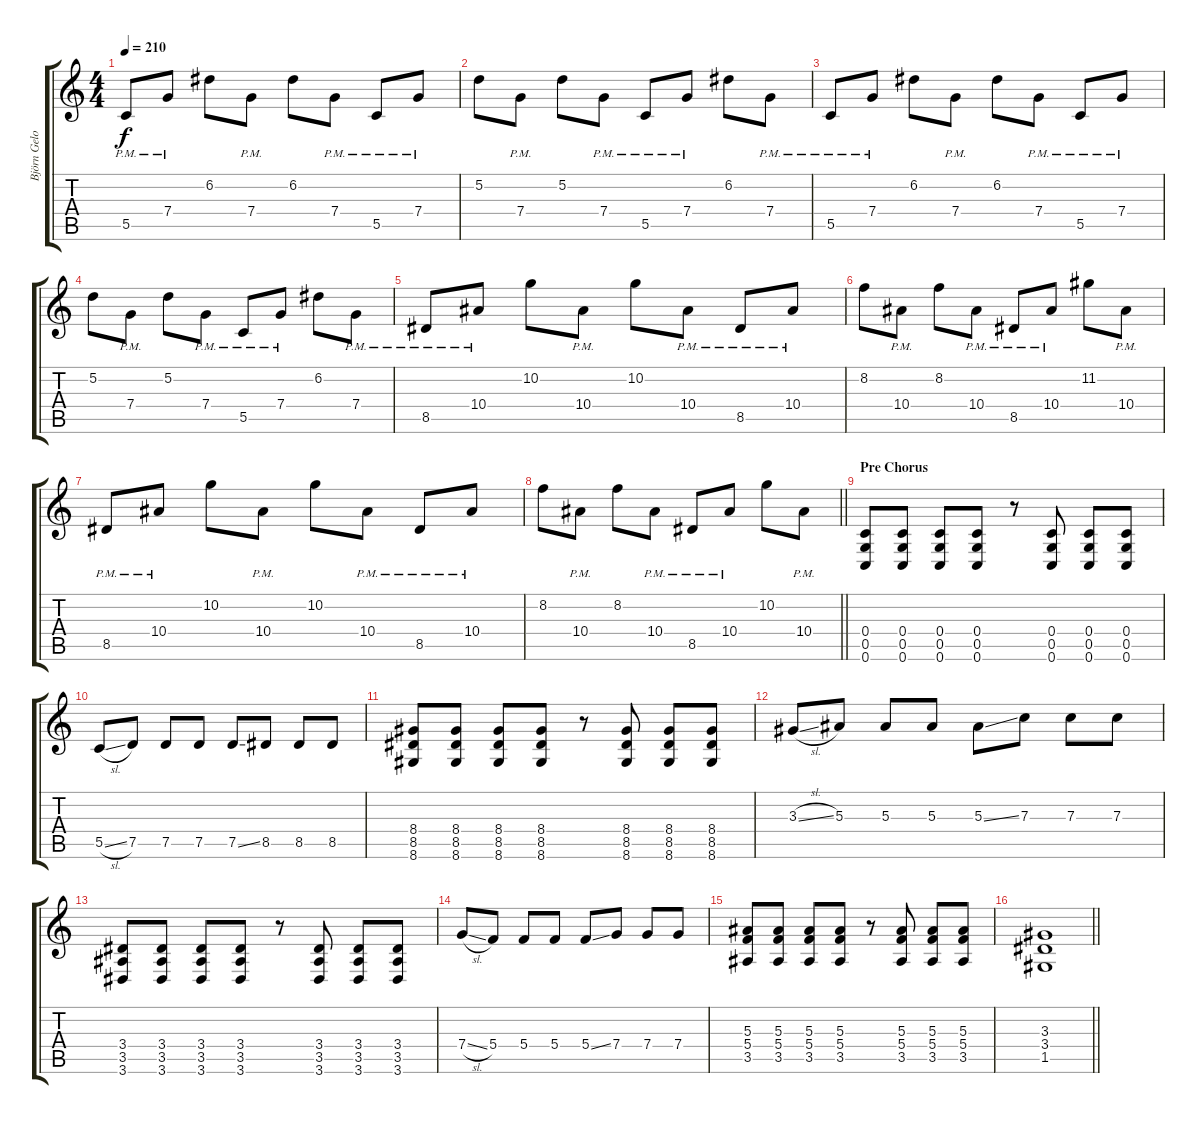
\track ("Björn Gelotte" "Björn Gelo") {instrument distortionguitar}
\staff {score tabs}
\tuning (D4 A3 F3 C3 G2 C2) {hide}
\ts (4 4)
\tempo 210
\clef g2
\ks c
5.5{pm}.8{dy f} 7.4{pm}.8 6.2.8 7.4{pm}.8 6.2.8 7.4{pm}.8 5.5{pm}.8 7.4{pm}.8 |
5.2.8 7.4{pm}.8 5.2.8 7.4{pm}.8 5.5{pm}.8 7.4{pm}.8 6.2.8 7.4{pm}.8 |
5.5{pm}.8 7.4{pm}.8 6.2.8 7.4{pm}.8 6.2.8 7.4{pm}.8 5.5{pm}.8 7.4{pm}.8 |
5.2.8 7.4{pm}.8 5.2.8 7.4{pm}.8 5.5{pm}.8 7.4{pm}.8 6.2.8 7.4{pm}.8 |
8.5{pm}.8 10.4{pm}.8 10.2.8 10.4{pm}.8 10.2.8 10.4{pm}.8 8.5{pm}.8 10.4{pm}.8 |
8.2.8 10.4{pm}.8 8.2.8 10.4{pm}.8 8.5{pm}.8 10.4{pm}.8 11.2.8 10.4{pm}.8 |
8.5{pm}.8 10.4{pm}.8 10.2.8 10.4{pm}.8 10.2.8 10.4{pm}.8 8.5{pm}.8 10.4{pm}.8 |
\barLineRight lightlight
8.2.8 10.4{pm}.8 8.2.8 10.4{pm}.8 8.5{pm}.8 10.4{pm}.8 10.2.8 10.4{pm}.8 |
\section ("" "Pre Chorus")
(0.4 0.5 0.6).8 (0.4 0.5 0.6).8 (0.4 0.5 0.6).8 (0.4 0.5 0.6).8 r.8 (0.4 0.5 0.6).8 (0.4 0.5 0.6).8 (0.4 0.5 0.6).8 |
5.5{sl}.8 7.5.8 7.5.8 7.5.8 7.5{ss}.8 8.5.8 8.5.8 8.5.8 |
(8.4 8.5 8.6).8 (8.4 8.5 8.6).8 (8.4 8.5 8.6).8 (8.4 8.5 8.6).8 r.8 (8.4 8.5 8.6).8 (8.4 8.5 8.6).8 (8.4 8.5 8.6).8 |
3.3{sl}.8 5.3.8 5.3.8 5.3.8 5.3{ss}.8 7.3.8 7.3.8 7.3.8 |
(3.4 3.5 3.6).8 (3.4 3.5 3.6).8 (3.4 3.5 3.6).8 (3.4 3.5 3.6).8 r.8 (3.4 3.5 3.6).8 (3.4 3.5 3.6).8 (3.4 3.5 3.6).8 |
7.4{sl}.8 5.4.8 5.4.8 5.4.8 5.4{ss}.8 7.4.8 7.4.8 7.4.8 |
(5.3 5.4 3.5).8 (5.3 5.4 3.5).8 (5.3 5.4 3.5).8 (5.3 5.4 3.5).8 r.8 (5.3 5.4 3.5).8 (5.3 5.4 3.5).8 (5.3 5.4 3.5).8 |
\barLineRight lightlight
(3.3 3.4 1.5).1
